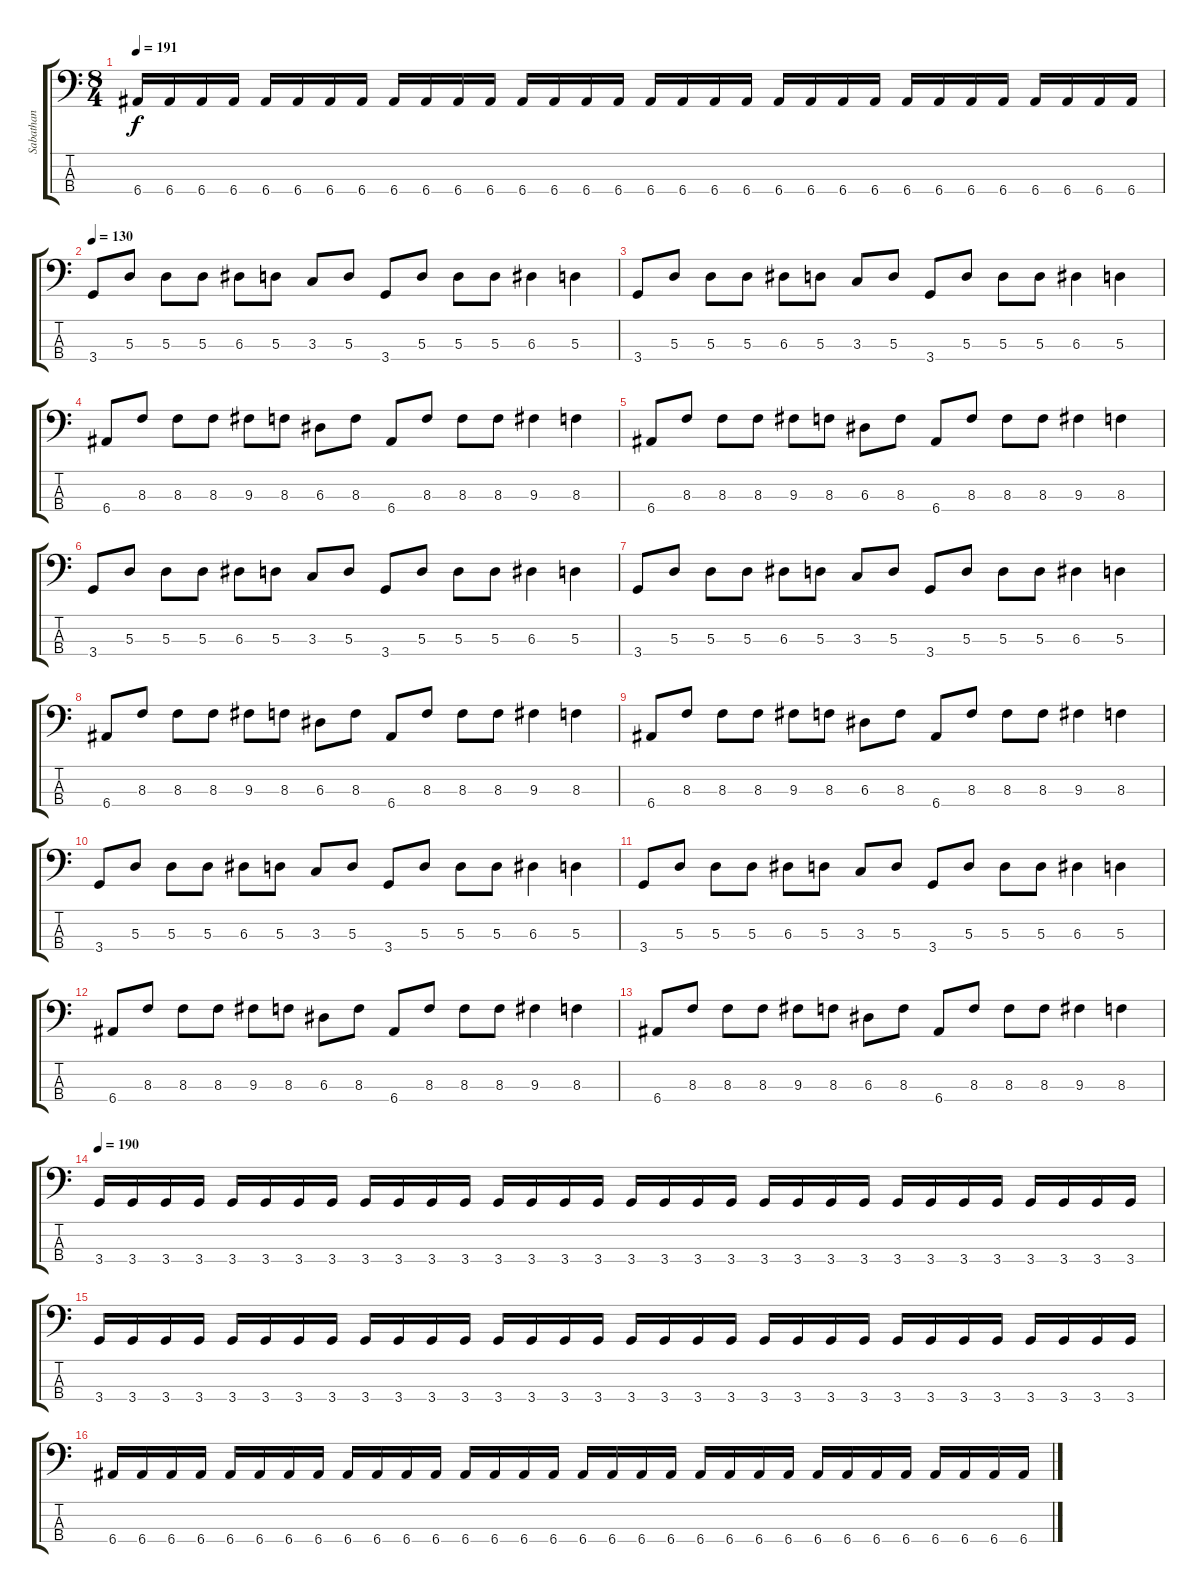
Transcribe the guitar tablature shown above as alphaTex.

\track ("Sabathan" "Sabathan") {instrument electricbasspick}
\staff {score tabs}
\tuning (G2 D2 A1 E1) {hide}
\ts (8 4)
\tempo 191
\clef f4
\ks c
6.4.16{dy f} 6.4.16 6.4.16 6.4.16 6.4.16 6.4.16 6.4.16 6.4.16 6.4.16 6.4.16 6.4.16 6.4.16 6.4.16 6.4.16 6.4.16 6.4.16 6.4.16 6.4.16 6.4.16 6.4.16 6.4.16 6.4.16 6.4.16 6.4.16 6.4.16 6.4.16 6.4.16 6.4.16 6.4.16 6.4.16 6.4.16 6.4.16 |
\tempo 130
3.4.8 5.3.8 5.3.8 5.3.8 6.3.8 5.3.8 3.3.8 5.3.8 3.4.8 5.3.8 5.3.8 5.3.8 6.3.4 5.3.4 |
3.4.8 5.3.8 5.3.8 5.3.8 6.3.8 5.3.8 3.3.8 5.3.8 3.4.8 5.3.8 5.3.8 5.3.8 6.3.4 5.3.4 |
6.4.8 8.3.8 8.3.8 8.3.8 9.3.8 8.3.8 6.3.8 8.3.8 6.4.8 8.3.8 8.3.8 8.3.8 9.3.4 8.3.4 |
6.4.8 8.3.8 8.3.8 8.3.8 9.3.8 8.3.8 6.3.8 8.3.8 6.4.8 8.3.8 8.3.8 8.3.8 9.3.4 8.3.4 |
3.4.8 5.3.8 5.3.8 5.3.8 6.3.8 5.3.8 3.3.8 5.3.8 3.4.8 5.3.8 5.3.8 5.3.8 6.3.4 5.3.4 |
3.4.8 5.3.8 5.3.8 5.3.8 6.3.8 5.3.8 3.3.8 5.3.8 3.4.8 5.3.8 5.3.8 5.3.8 6.3.4 5.3.4 |
6.4.8 8.3.8 8.3.8 8.3.8 9.3.8 8.3.8 6.3.8 8.3.8 6.4.8 8.3.8 8.3.8 8.3.8 9.3.4 8.3.4 |
6.4.8 8.3.8 8.3.8 8.3.8 9.3.8 8.3.8 6.3.8 8.3.8 6.4.8 8.3.8 8.3.8 8.3.8 9.3.4 8.3.4 |
3.4.8 5.3.8 5.3.8 5.3.8 6.3.8 5.3.8 3.3.8 5.3.8 3.4.8 5.3.8 5.3.8 5.3.8 6.3.4 5.3.4 |
3.4.8 5.3.8 5.3.8 5.3.8 6.3.8 5.3.8 3.3.8 5.3.8 3.4.8 5.3.8 5.3.8 5.3.8 6.3.4 5.3.4 |
6.4.8 8.3.8 8.3.8 8.3.8 9.3.8 8.3.8 6.3.8 8.3.8 6.4.8 8.3.8 8.3.8 8.3.8 9.3.4 8.3.4 |
6.4.8 8.3.8 8.3.8 8.3.8 9.3.8 8.3.8 6.3.8 8.3.8 6.4.8 8.3.8 8.3.8 8.3.8 9.3.4 8.3.4 |
\tempo 190
3.4.16 3.4.16 3.4.16 3.4.16 3.4.16 3.4.16 3.4.16 3.4.16 3.4.16 3.4.16 3.4.16 3.4.16 3.4.16 3.4.16 3.4.16 3.4.16 3.4.16 3.4.16 3.4.16 3.4.16 3.4.16 3.4.16 3.4.16 3.4.16 3.4.16 3.4.16 3.4.16 3.4.16 3.4.16 3.4.16 3.4.16 3.4.16 |
3.4.16 3.4.16 3.4.16 3.4.16 3.4.16 3.4.16 3.4.16 3.4.16 3.4.16 3.4.16 3.4.16 3.4.16 3.4.16 3.4.16 3.4.16 3.4.16 3.4.16 3.4.16 3.4.16 3.4.16 3.4.16 3.4.16 3.4.16 3.4.16 3.4.16 3.4.16 3.4.16 3.4.16 3.4.16 3.4.16 3.4.16 3.4.16 |
6.4.16 6.4.16 6.4.16 6.4.16 6.4.16 6.4.16 6.4.16 6.4.16 6.4.16 6.4.16 6.4.16 6.4.16 6.4.16 6.4.16 6.4.16 6.4.16 6.4.16 6.4.16 6.4.16 6.4.16 6.4.16 6.4.16 6.4.16 6.4.16 6.4.16 6.4.16 6.4.16 6.4.16 6.4.16 6.4.16 6.4.16 6.4.16
